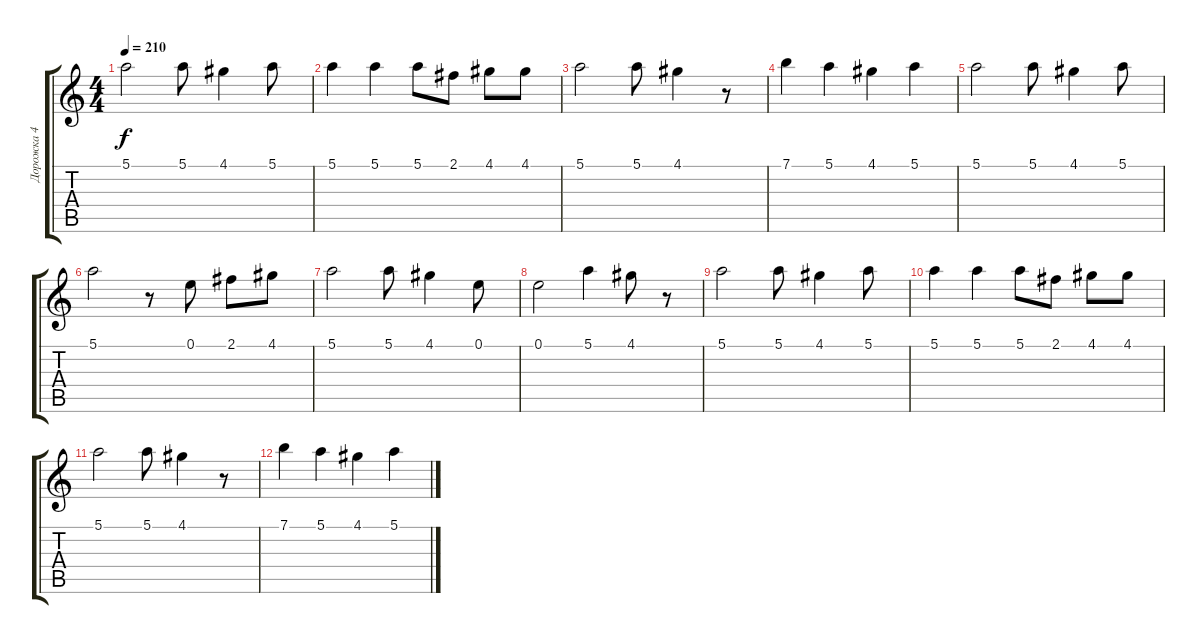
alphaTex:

\track ("Дорожка 4" "Дорожка 4") {instrument distortionguitar}
\staff {score tabs}
\tuning (E4 B3 G3 D3 A2 E2) {hide}
\ts (4 4)
\tempo 210
\clef g2
\ks c
5.1.2{dy f} 5.1.8 4.1.4 5.1.8 |
5.1.4 5.1.4 5.1.8 2.1.8 4.1.8 4.1.8 |
5.1.2 5.1.8 4.1.4 r.8 |
7.1.4 5.1.4 4.1.4 5.1.4 |
5.1.2 5.1.8 4.1.4 5.1.8 |
5.1.2 r.8 0.1.8 2.1.8 4.1.8 |
5.1.2 5.1.8 4.1.4 0.1.8 |
0.1.2 5.1.4 4.1.8 r.8 |
5.1.2 5.1.8 4.1.4 5.1.8 |
5.1.4 5.1.4 5.1.8 2.1.8 4.1.8 4.1.8 |
5.1.2 5.1.8 4.1.4 r.8 |
7.1.4 5.1.4 4.1.4 5.1.4
